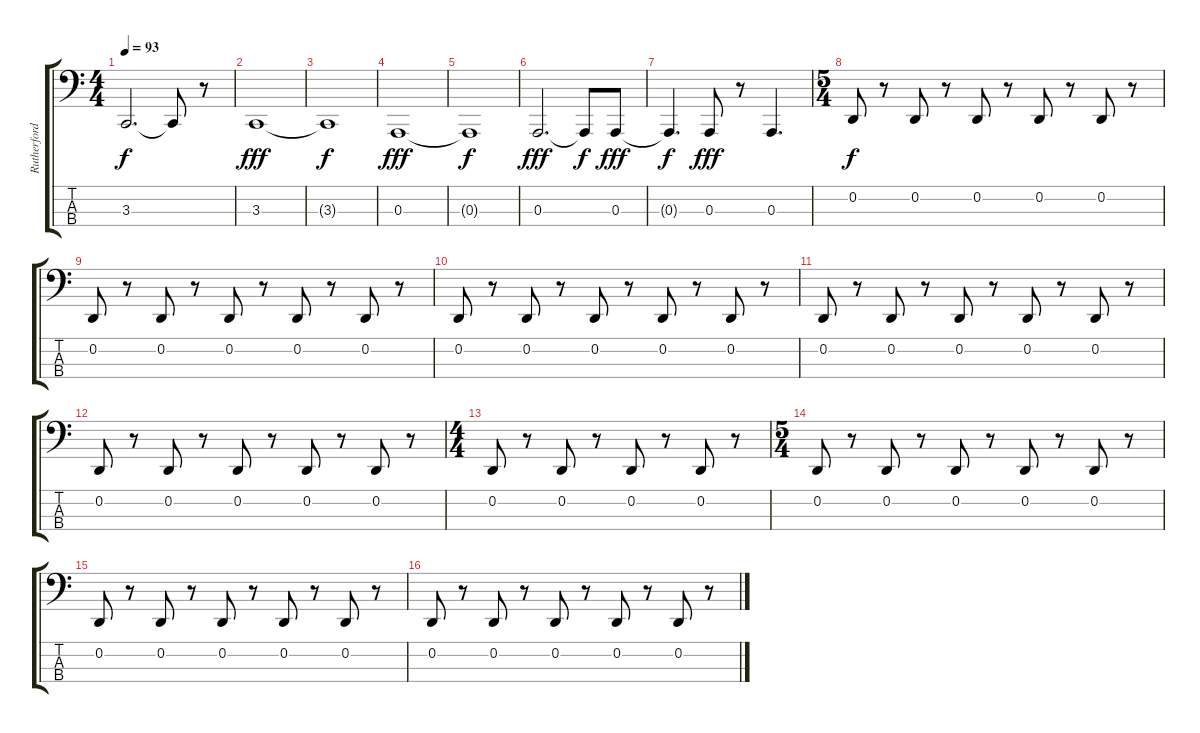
\track ("Rutherford- Bass " "Rutherford") {instrument lead8bassandlead}
\staff {score tabs}
\tuning (G2 D2 A1 E1) {hide}
\ts (4 4)
\tempo 93
\clef f4
\ks c
3.3{t}.2{d dy f} 3.3{t}.8 r.8 |
3.3.1{dy fff} |
3.3{t}.1{dy f} |
0.3.1{dy fff} |
0.3{t}.1{dy f} |
0.3.2{d dy fff} 0.3{t}.8{dy f} 0.3.8{dy fff} |
0.3{t}.4{d dy f} 0.3.8{dy fff} r.8 0.3.4{d} |
\ts (5 4)
0.2.8{dy f} r.8 0.2.8 r.8 0.2.8 r.8 0.2.8 r.8 0.2.8 r.8 |
0.2.8 r.8 0.2.8 r.8 0.2.8 r.8 0.2.8 r.8 0.2.8 r.8 |
0.2.8 r.8 0.2.8 r.8 0.2.8 r.8 0.2.8 r.8 0.2.8 r.8 |
0.2.8 r.8 0.2.8 r.8 0.2.8 r.8 0.2.8 r.8 0.2.8 r.8 |
0.2.8 r.8 0.2.8 r.8 0.2.8 r.8 0.2.8 r.8 0.2.8 r.8 |
\ts (4 4)
0.2.8 r.8 0.2.8 r.8 0.2.8 r.8 0.2.8 r.8 |
\ts (5 4)
0.2.8 r.8 0.2.8 r.8 0.2.8 r.8 0.2.8 r.8 0.2.8 r.8 |
0.2.8 r.8 0.2.8 r.8 0.2.8 r.8 0.2.8 r.8 0.2.8 r.8 |
0.2.8 r.8 0.2.8 r.8 0.2.8 r.8 0.2.8 r.8 0.2.8 r.8
